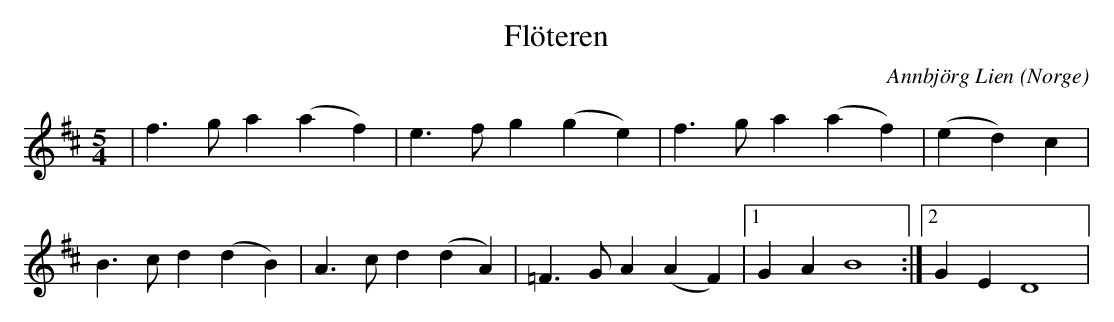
X:1
T:Flöteren
O:Norge
C: Annbjörg Lien
M:5/4
L:1/4
K:D
| f>g a (af) | e>f g (ge)| f>g a (af) | (ed) c |
B>c d (dB) | A>c d (dA) | =F>G A (AF) |1 GA B4 :|2 GE D4 |
